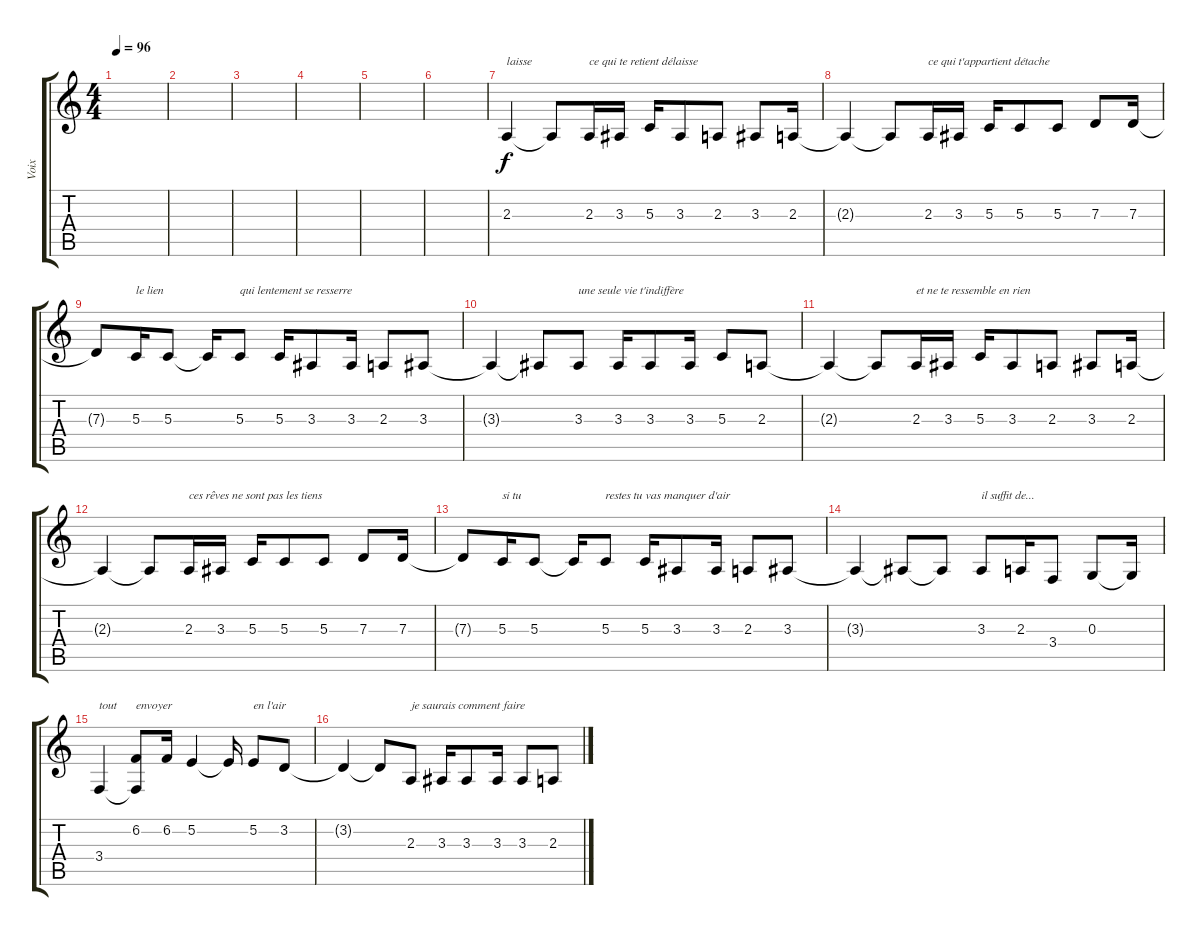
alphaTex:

\track ("Voix" "Voix") {instrument flute}
\staff {score tabs}
\tuning (E4 B3 G3 D3 A2 E2) {hide}
\ts (4 4)
\tempo 96
\clef g2
\ks c
|
|
|
|
|
|
2.3.4{txt "laisse"} 2.3{t}.8 2.3.16{txt "ce qui te retient délaisse"} 3.3.16 5.3.16 3.3.8 2.3.8 3.3.8 2.3.16 |
2.3{t}.4 2.3{t}.8 2.3.16{txt "ce qui t'appartient détache"} 3.3.16 5.3.16 5.3.8 5.3.8 7.3.8 7.3.16 |
7.3{t}.8 5.3.16{txt "le lien"} 5.3.8 5.3{t}.16 5.3.8{txt "qui lentement se resserre"} 5.3.16 3.3.8 3.3.16 2.3.8 3.3.8 |
3.3{t}.4 3.3{t}.8 3.3.8{txt "une seule vie t'indiffère"} 3.3.16 3.3.8 3.3.16 5.3.8 2.3.8 |
2.3{t}.4 2.3{t}.8 2.3.16{txt "et ne te ressemble en rien"} 3.3.16 5.3.16 3.3.8 2.3.8 3.3.8 2.3.16 |
2.3{t}.4 2.3{t}.8 2.3.16{txt "ces rêves ne sont pas les tiens"} 3.3.16 5.3.16 5.3.8 5.3.8 7.3.8 7.3.16 |
7.3{t}.8 5.3.16{txt "si tu"} 5.3.8 5.3{t}.16 5.3.8{txt "restes tu vas manquer d'air"} 5.3.16 3.3.8 3.3.16 2.3.8 3.3.8 |
3.3{t}.4 3.3{t}.8 3.3{t}.8 3.3.8{txt "il suffit de..."} 2.3.16 3.4.8 0.3.8 0.3{t}.16 |
3.4.4{txt "tout"} (6.2 3.4{t}).8{txt "envoyer"} 6.2.16 5.2.4 5.2{t}.16 5.2.8{txt "en l'air"} 3.2.8 |
3.2{t}.4 3.2{t}.8 2.3.8{txt "je saurais comment faire"} 3.3.16 3.3.8 3.3.16 3.3.8 2.3.8
